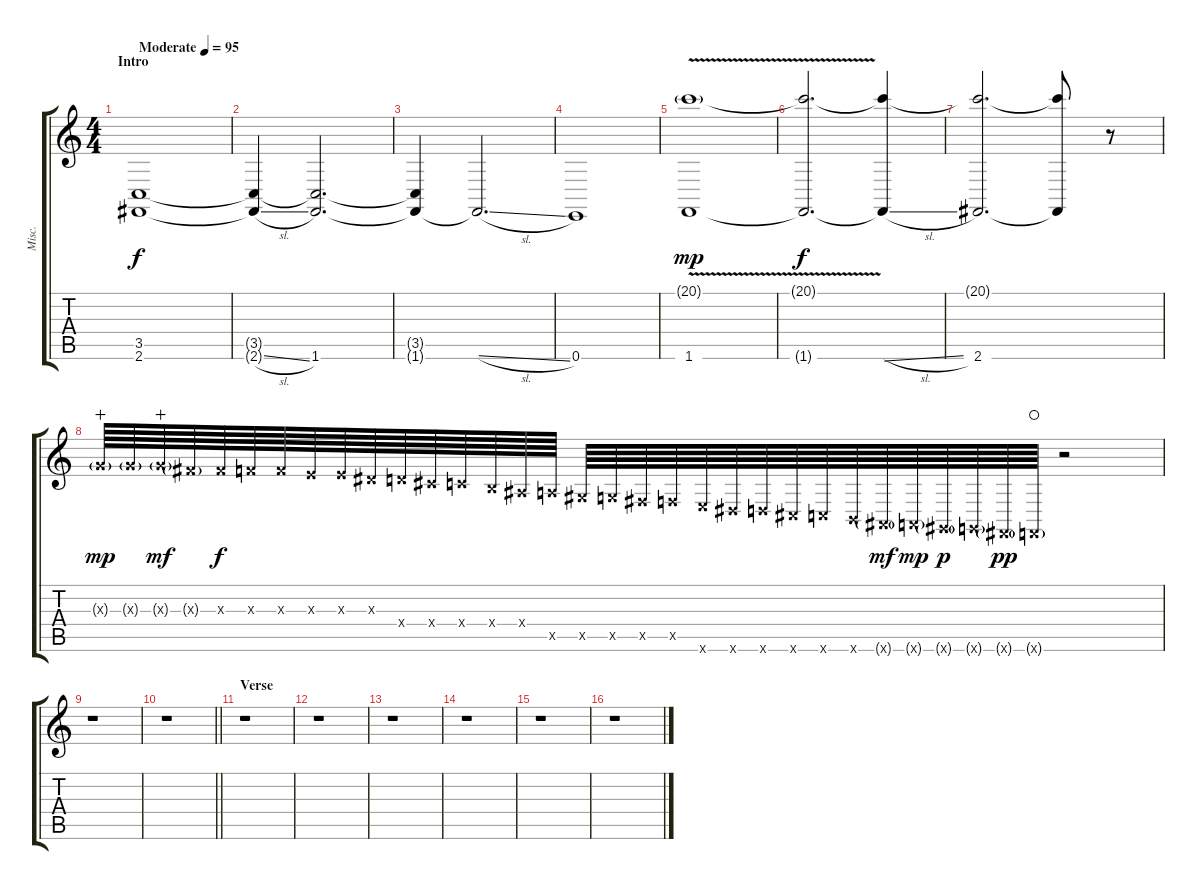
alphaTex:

\track ("Misc." "Misc.") {instrument pad7halo}
\staff {score tabs}
\tuning (E4 B3 G3 D3 A2 E2) {hide}
\ts (4 4)
\section ("" "Intro")
\tempo (95 "Moderate")
\clef g2
\ks c
(3.5 2.6).1{dy f instrument pad7halo} |
(3.5{t} 2.6{sl t}).4 (3.5{t} 1.6).2{d} |
(3.5{t} 1.6{t}).4 1.6{sl t}.2{d} |
0.6.1 |
(20.1{v g} 1.6).1{dy mp} |
(20.1{t} 1.6{t}).2{d dy f} (20.1{t} 1.6{sl t}).4 |
(20.1{t} 2.6).2{d} (20.1{t} 2.6{t}).8 r.8 |
12.3{g x}.64{dy mp volume 14 instrument electricguitarjazz wahc} 12.3{g x}.64 12.3{g x}.64{dy mf wahc} 11.3{g x}.64 11.3{x}.64{dy f} 10.3{x}.64 10.3{x}.64 9.3{x}.64 9.3{x}.64 8.3{x}.64 12.4{x}.64 11.4{x}.64 10.4{x}.64 9.4{x}.64 8.4{x}.64 12.5{x}.64 11.5{x}.64 10.5{x}.64 9.5{x}.64 8.5{x}.64 12.6{x}.64 11.6{x}.64 10.6{x}.64 9.6{x}.64 8.6{x}.64 7.6{x}.64 6.6{g x}.64{dy mf} 5.6{g x}.64{dy mp} 4.6{g x}.64{dy p} 3.6{g x}.64 2.6{g x}.64{dy pp} 1.6{g x}.64{waho} r.2 |
r.1 |
\barLineRight lightlight
r.1 |
\section ("" "Verse")
r.1 |
r.1 |
r.1 |
r.1 |
r.1 |
r.1
